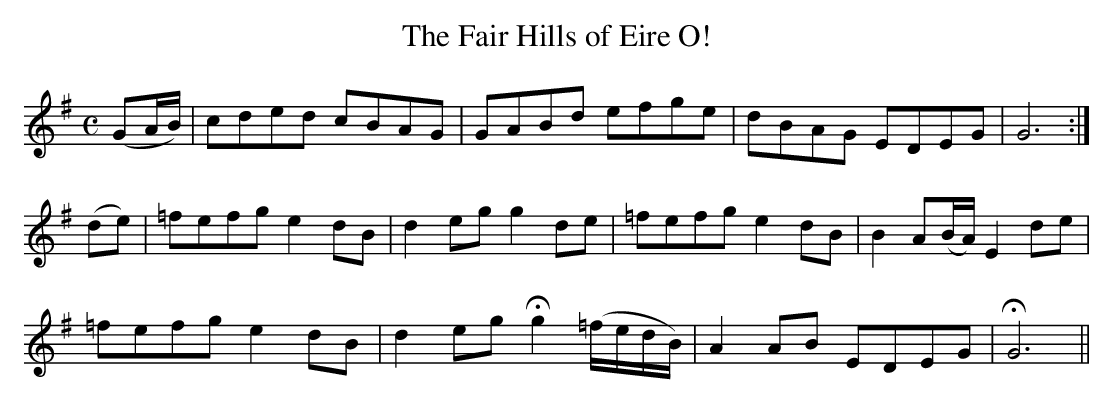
X:1
T: The Fair Hills of Eire O!
M: C
L: 1/8
K: G
(GA/2B/2)|cded cBAG|GABd efge|dBAG EDEG|G6:|
(de)|=fefg ">"e2 dB|">"d2 eg ">"g2 de|=fefg e2 dB|B2 A(B/2A/2) E2 de|
=fefg e2 dB|d2 eg Hg2 (=f/2e/2d/2B/2)|A2 AB EDEG|HG6||
